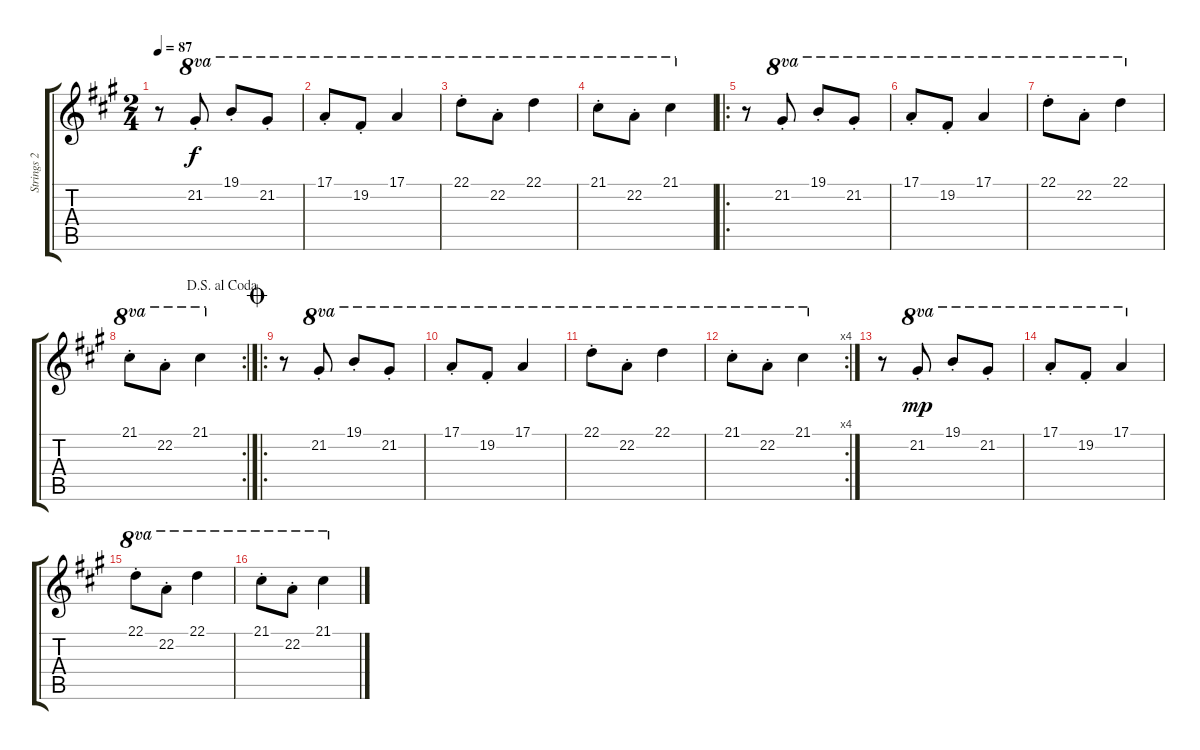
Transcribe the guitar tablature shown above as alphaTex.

\track ("Strings 2" "Strings 2") {instrument stringensemble1}
\staff {score tabs}
\tuning (E4 B3 G3 D3 A2 E2) {hide}
\ts (2 4)
\tempo 87
\clef g2
\ks a
r.8{dy f} 21.2{st}.8{ot 8va} 19.1{st}.8{ot 8va} 21.2{st}.8{ot 8va} |
17.1{st}.8{ot 8va} 19.2{st}.8{ot 8va} 17.1.4{ot 8va} |
22.1{st}.8{ot 8va} 22.2{st}.8{ot 8va} 22.1.4{ot 8va} |
21.1{st}.8{ot 8va} 22.2{st}.8{ot 8va} 21.1.4{ot 8va} |
\ro
r.8 21.2{st}.8{ot 8va} 19.1{st}.8{ot 8va} 21.2{st}.8{ot 8va} |
17.1{st}.8{ot 8va} 19.2{st}.8{ot 8va} 17.1.4{ot 8va} |
22.1{st}.8{ot 8va} 22.2{st}.8{ot 8va} 22.1.4{ot 8va} |
\rc 2
\jump dalsegnoalcoda
21.1{st}.8{ot 8va} 22.2{st}.8{ot 8va} 21.1.4{ot 8va} |
\ro
\jump coda
r.8 21.2{st}.8{ot 8va} 19.1{st}.8{ot 8va} 21.2{st}.8{ot 8va} |
17.1{st}.8{ot 8va} 19.2{st}.8{ot 8va} 17.1.4{ot 8va} |
22.1{st}.8{ot 8va} 22.2{st}.8{ot 8va} 22.1.4{ot 8va} |
\rc 4
21.1{st}.8{ot 8va} 22.2{st}.8{ot 8va} 21.1.4{ot 8va} |
r.8 21.2{st}.8{ot 8va dy mp} 19.1{st}.8{ot 8va} 21.2{st}.8{ot 8va} |
17.1{st}.8{ot 8va} 19.2{st}.8{ot 8va} 17.1.4{ot 8va} |
22.1{st}.8{ot 8va} 22.2{st}.8{ot 8va} 22.1.4{ot 8va} |
21.1{st}.8{ot 8va} 22.2{st}.8{ot 8va} 21.1.4{ot 8va}
